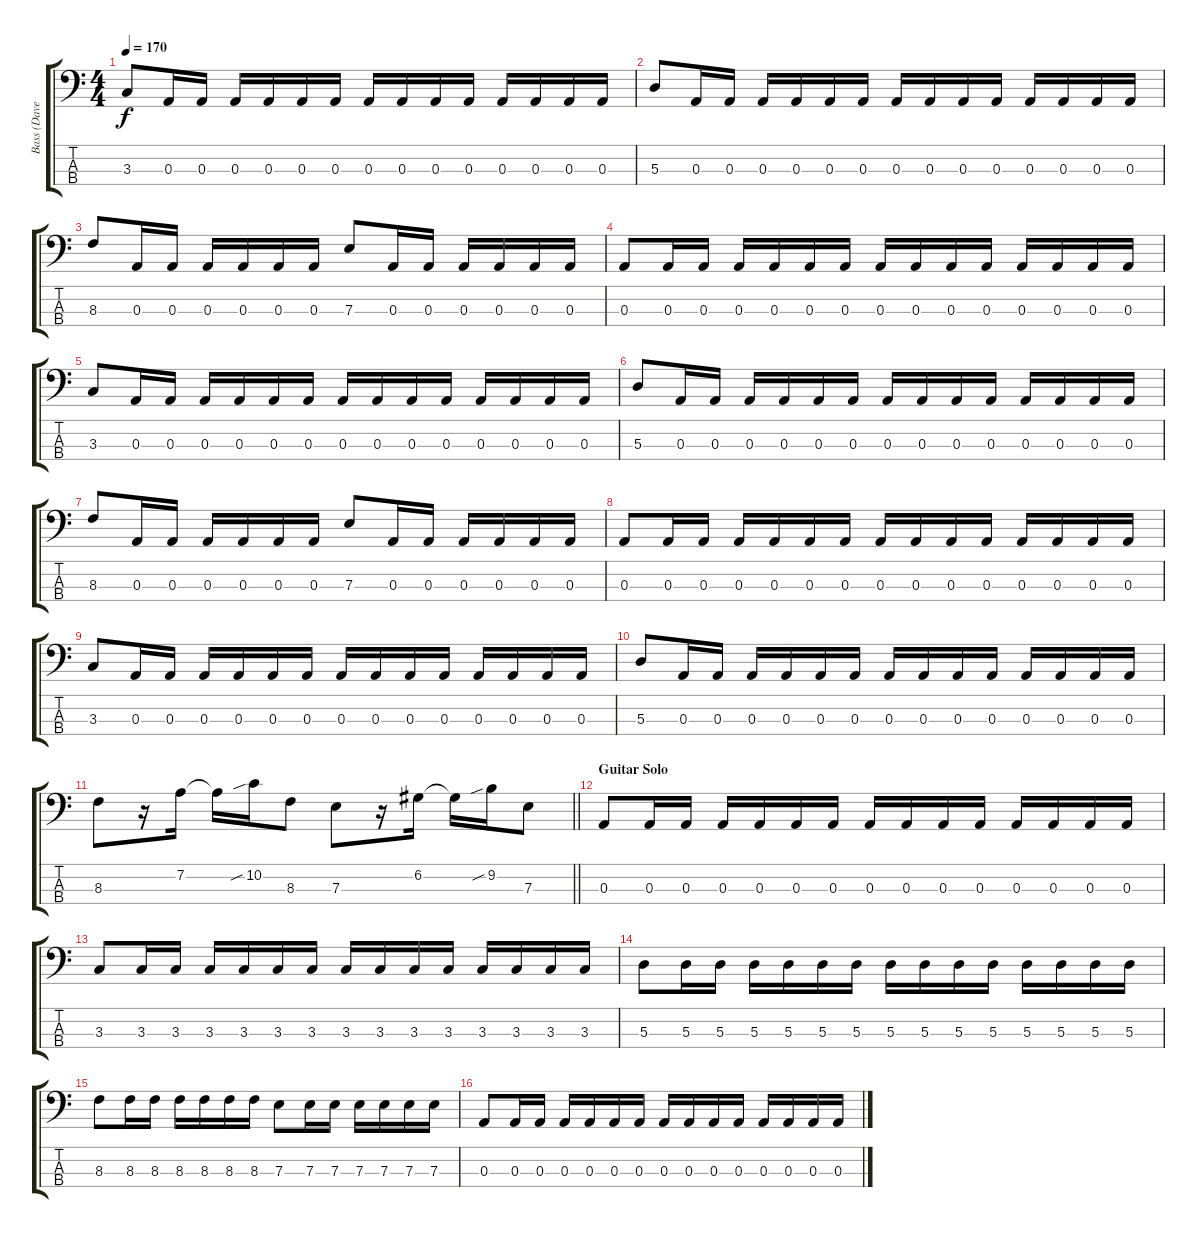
\track ("Bass (Dave Ellefson)" "Bass (Dave") {instrument electricbassfinger}
\staff {score tabs}
\tuning (G2 D2 A1 E1) {hide}
\ts (4 4)
\tempo 170
\clef f4
\ks c
3.3.8{dy f} 0.3.16 0.3.16 0.3.16 0.3.16 0.3.16 0.3.16 0.3.16 0.3.16 0.3.16 0.3.16 0.3.16 0.3.16 0.3.16 0.3.16 |
5.3.8 0.3.16 0.3.16 0.3.16 0.3.16 0.3.16 0.3.16 0.3.16 0.3.16 0.3.16 0.3.16 0.3.16 0.3.16 0.3.16 0.3.16 |
8.3.8 0.3.16 0.3.16 0.3.16 0.3.16 0.3.16 0.3.16 7.3.8 0.3.16 0.3.16 0.3.16 0.3.16 0.3.16 0.3.16 |
0.3.8 0.3.16 0.3.16 0.3.16 0.3.16 0.3.16 0.3.16 0.3.16 0.3.16 0.3.16 0.3.16 0.3.16 0.3.16 0.3.16 0.3.16 |
3.3.8 0.3.16 0.3.16 0.3.16 0.3.16 0.3.16 0.3.16 0.3.16 0.3.16 0.3.16 0.3.16 0.3.16 0.3.16 0.3.16 0.3.16 |
5.3.8 0.3.16 0.3.16 0.3.16 0.3.16 0.3.16 0.3.16 0.3.16 0.3.16 0.3.16 0.3.16 0.3.16 0.3.16 0.3.16 0.3.16 |
8.3.8 0.3.16 0.3.16 0.3.16 0.3.16 0.3.16 0.3.16 7.3.8 0.3.16 0.3.16 0.3.16 0.3.16 0.3.16 0.3.16 |
0.3.8 0.3.16 0.3.16 0.3.16 0.3.16 0.3.16 0.3.16 0.3.16 0.3.16 0.3.16 0.3.16 0.3.16 0.3.16 0.3.16 0.3.16 |
3.3.8 0.3.16 0.3.16 0.3.16 0.3.16 0.3.16 0.3.16 0.3.16 0.3.16 0.3.16 0.3.16 0.3.16 0.3.16 0.3.16 0.3.16 |
5.3.8 0.3.16 0.3.16 0.3.16 0.3.16 0.3.16 0.3.16 0.3.16 0.3.16 0.3.16 0.3.16 0.3.16 0.3.16 0.3.16 0.3.16 |
\barLineRight lightlight
8.3.8 r.16 7.2.16 7.2{t}.16 10.2{sib}.16 8.3.8 7.3.8 r.16 6.2.16 6.2{t}.16 9.2{sib}.16 7.3.8 |
\section ("" "Guitar Solo")
0.3.8 0.3.16 0.3.16 0.3.16 0.3.16 0.3.16 0.3.16 0.3.16 0.3.16 0.3.16 0.3.16 0.3.16 0.3.16 0.3.16 0.3.16 |
3.3.8 3.3.16 3.3.16 3.3.16 3.3.16 3.3.16 3.3.16 3.3.16 3.3.16 3.3.16 3.3.16 3.3.16 3.3.16 3.3.16 3.3.16 |
5.3.8 5.3.16 5.3.16 5.3.16 5.3.16 5.3.16 5.3.16 5.3.16 5.3.16 5.3.16 5.3.16 5.3.16 5.3.16 5.3.16 5.3.16 |
8.3.8 8.3.16 8.3.16 8.3.16 8.3.16 8.3.16 8.3.16 7.3.8 7.3.16 7.3.16 7.3.16 7.3.16 7.3.16 7.3.16 |
0.3.8 0.3.16 0.3.16 0.3.16 0.3.16 0.3.16 0.3.16 0.3.16 0.3.16 0.3.16 0.3.16 0.3.16 0.3.16 0.3.16 0.3.16
